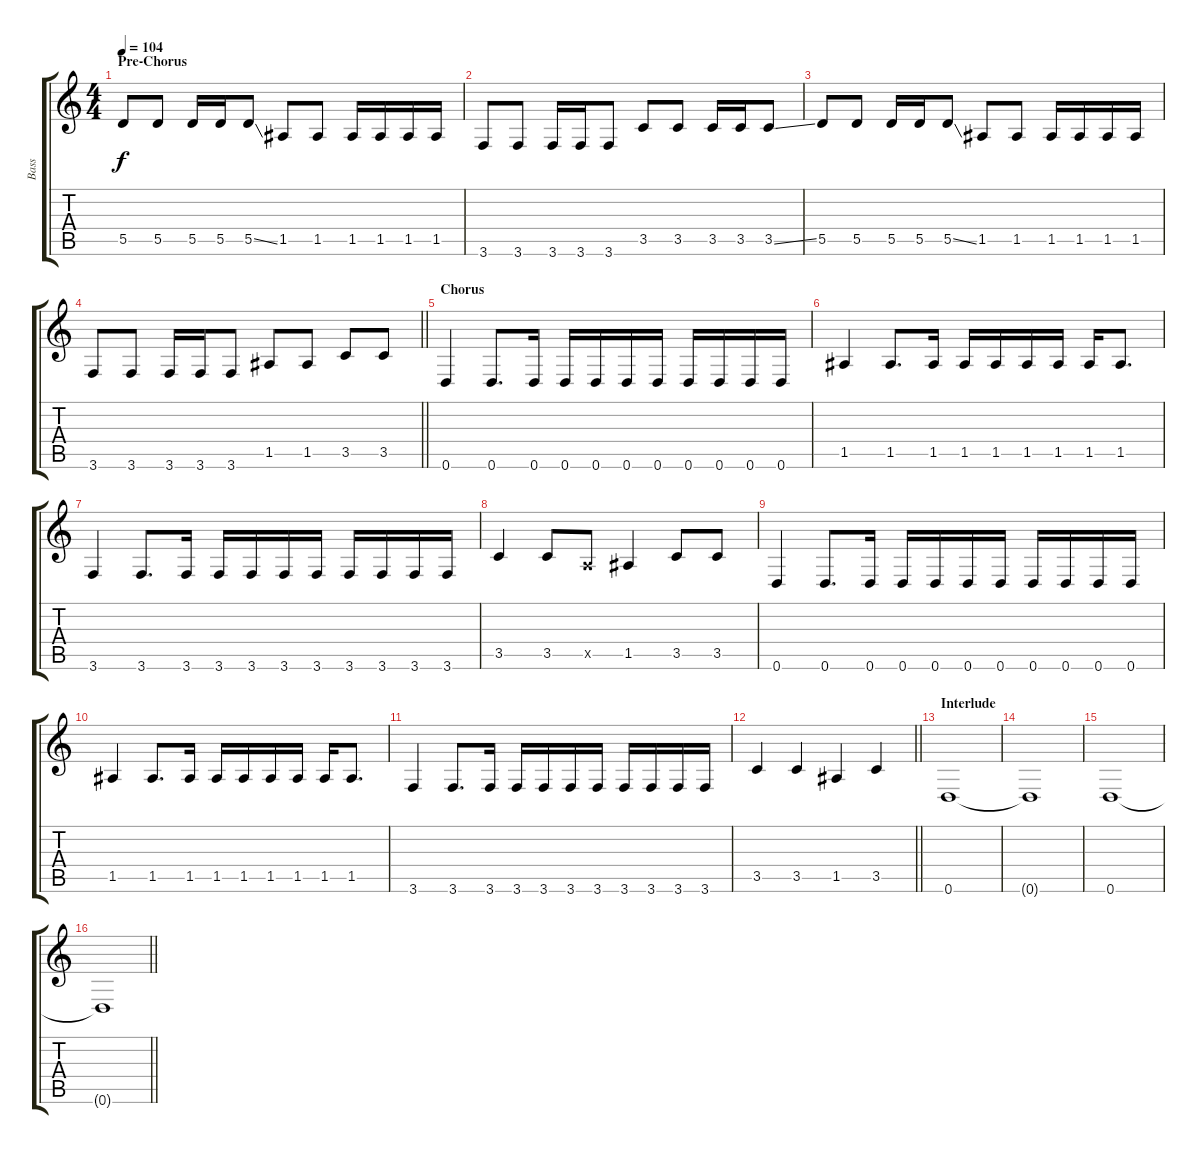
\track ("Bass" "Bass") {instrument electricbassfinger}
\staff {score tabs}
\tuning (E4 B3 G3 D3 A2 D2) {hide}
\ts (4 4)
\section ("" "Pre-Chorus")
\tempo 104
\clef g2
\ks c
5.5.8{dy f} 5.5.8 5.5.16 5.5.16 5.5{ss}.8 1.5.8 1.5.8 1.5.16 1.5.16 1.5.16 1.5.16 |
3.6.8 3.6.8 3.6.16 3.6.16 3.6.8 3.5.8 3.5.8 3.5.16 3.5.16 3.5{ss}.8 |
5.5.8 5.5.8 5.5.16 5.5.16 5.5{ss}.8 1.5.8 1.5.8 1.5.16 1.5.16 1.5.16 1.5.16 |
\barLineRight lightlight
3.6.8 3.6.8 3.6.16 3.6.16 3.6.8 1.5.8 1.5.8 3.5.8 3.5.8 |
\section ("" "Chorus")
0.6.4 0.6.8{d} 0.6.16 0.6.16 0.6.16 0.6.16 0.6.16 0.6.16 0.6.16 0.6.16 0.6.16 |
1.5.4 1.5.8{d} 1.5.16 1.5.16 1.5.16 1.5.16 1.5.16 1.5.16 1.5.8{d} |
3.6.4 3.6.8{d} 3.6.16 3.6.16 3.6.16 3.6.16 3.6.16 3.6.16 3.6.16 3.6.16 3.6.16 |
3.5.4 3.5.8 0.5{x}.8 1.5.4 3.5.8 3.5.8 |
0.6.4 0.6.8{d} 0.6.16 0.6.16 0.6.16 0.6.16 0.6.16 0.6.16 0.6.16 0.6.16 0.6.16 |
1.5.4 1.5.8{d} 1.5.16 1.5.16 1.5.16 1.5.16 1.5.16 1.5.16 1.5.8{d} |
3.6.4 3.6.8{d} 3.6.16 3.6.16 3.6.16 3.6.16 3.6.16 3.6.16 3.6.16 3.6.16 3.6.16 |
\barLineRight lightlight
3.5.4 3.5.4 1.5.4 3.5.4 |
\section ("" "Interlude")
0.6.1 |
0.6{t}.1 |
0.6.1 |
\barLineRight lightlight
0.6{t}.1
